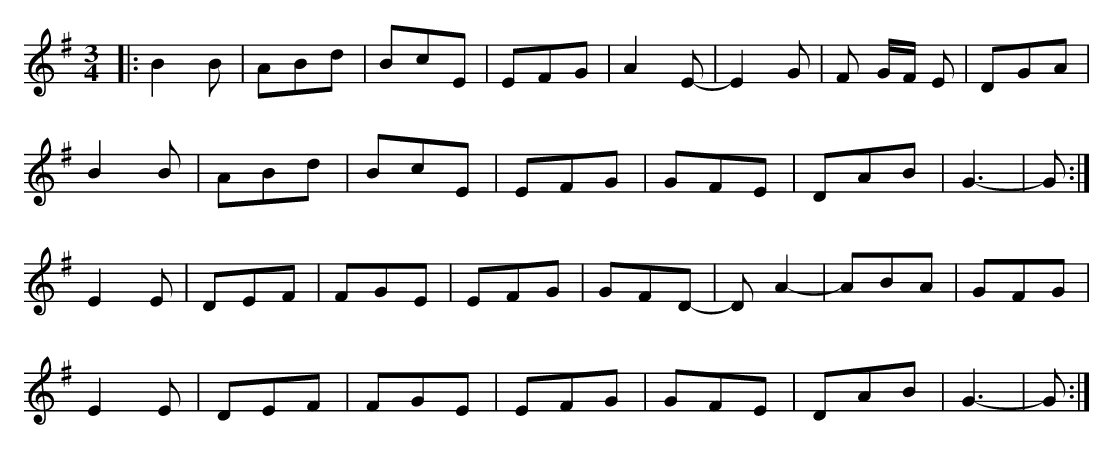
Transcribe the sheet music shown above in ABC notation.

X:1
M:3/4
K:G
|:B2 B|ABd|BcE|EFG|A2 E-|E2 G|F G/F/ E|DGA|
B2 B|ABd|BcE|EFG|GFE|DAB|G3-|G:|
E2 E|DEF|FGE|EFG|GFD-|D A2-|ABA|GFG|
E2 E|DEF|FGE|EFG|GFE|DAB|G3-|G:|
